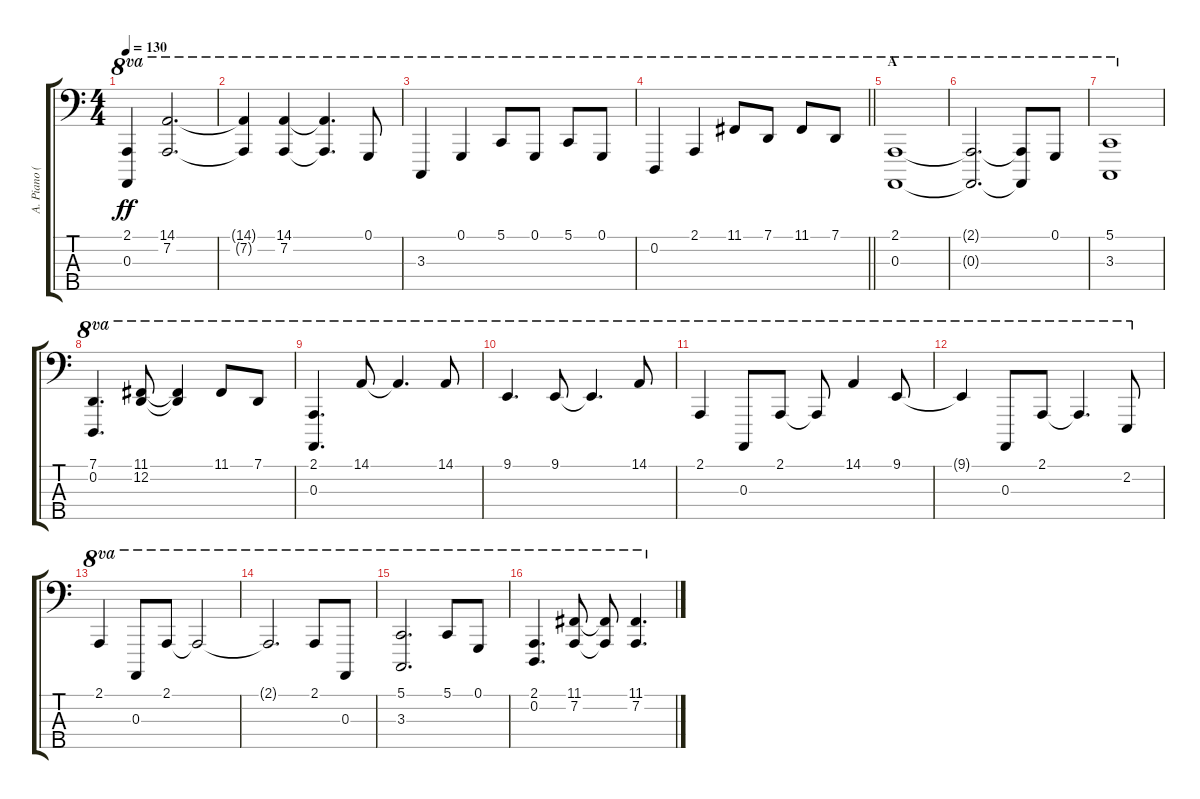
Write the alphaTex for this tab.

\track ("A. Piano (Left Hand)" "A. Piano (") {instrument acousticgrandpiano}
\staff {score tabs}
\tuning (G2 D2 A1 E1 B0) {hide}
\ts (4 4)
\tempo 130
\clef f4
\ks c
(2.1 0.3).4{ot 8va dy ff} (14.1 7.2).2{d ot 8va} |
(14.1{t} 7.2{t}).4{ot 8va} (14.1 7.2).4{ot 8va} (14.1{t} 7.2{t}).4{d ot 8va} 0.1.8{ot 8va} |
3.3.4{ot 8va} 0.1.4{ot 8va} 5.1.8{ot 8va} 0.1.8{ot 8va} 5.1.8{ot 8va} 0.1.8{ot 8va} |
\barLineRight lightlight
0.2.4{ot 8va} 2.1.4{ot 8va} 11.1.8{ot 8va} 7.1.8{ot 8va} 11.1.8{ot 8va} 7.1.8{ot 8va} |
\section ("" "A")
(2.1 0.3).1{ot 8va} |
(2.1{t} 0.3{t}).2{d ot 8va} (2.1{t} 0.3{t}).8{ot 8va} 0.1.8{ot 8va} |
(5.1 3.3).1{ot 8va} |
(7.1 0.2).4{d ot 8va} (11.1 12.2).8{ot 8va} (11.1{t} 12.2{t}).4{ot 8va} 11.1.8{ot 8va} 7.1.8{ot 8va} |
(2.1 0.3).4{d ot 8va} 14.1.8{ot 8va} 14.1{t}.4{d ot 8va} 14.1.8{ot 8va} |
9.1.4{d ot 8va} 9.1.8{ot 8va} 9.1{t}.4{d ot 8va} 14.1.8{ot 8va} |
2.1.4{ot 8va} 0.3.8{ot 8va} 2.1.8{ot 8va} 2.1{t}.8{ot 8va} 14.1.4{ot 8va} 9.1.8{ot 8va} |
9.1{t}.4{ot 8va} 0.3.8{ot 8va} 2.1.8{ot 8va} 2.1{t}.4{d ot 8va} 2.2.8{ot 8va} |
2.1.4{ot 8va} 0.3.8{ot 8va} 2.1.8{ot 8va} 2.1{t}.2{ot 8va} |
2.1{t}.2{d ot 8va} 2.1.8{ot 8va} 0.3.8{ot 8va} |
(5.1 3.3).2{d ot 8va} 5.1.8{ot 8va} 0.1.8{ot 8va} |
(2.1 0.2).4{d ot 8va} (11.1 7.2).8{ot 8va} (11.1{t} 7.2{t}).8{ot 8va} (11.1 7.2).4{d ot 8va}
